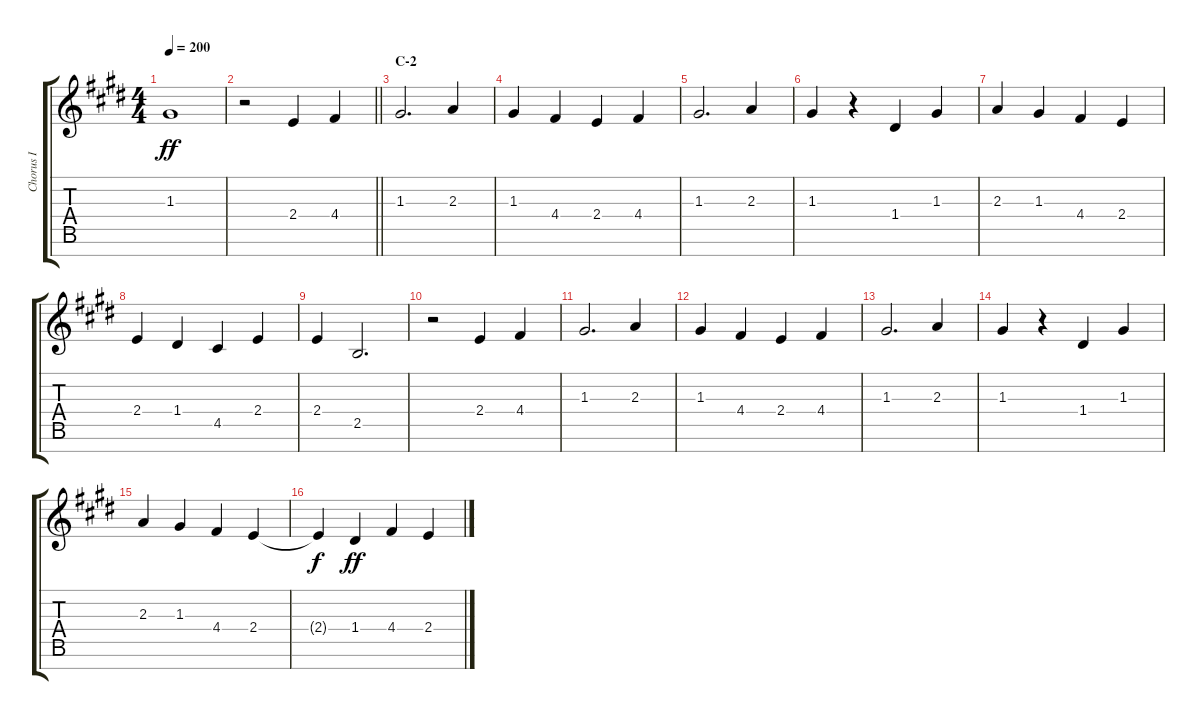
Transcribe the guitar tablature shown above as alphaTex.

\track ("Chorus I" "Chorus I") {instrument voiceoohs}
\staff {score tabs}
\tuning (E5 B4 G4 D4 A3 E3 B2) {hide}
\ts (4 4)
\tempo 200
\clef g2
\ks e
1.3.1{dy ff} |
\barLineRight lightlight
r.2 2.4.4 4.4.4 |
\section ("" "C-2")
1.3.2{d} 2.3.4 |
1.3.4 4.4.4 2.4.4 4.4.4 |
1.3.2{d} 2.3.4 |
1.3.4 r.4 1.4.4 1.3.4 |
2.3.4 1.3.4 4.4.4 2.4.4 |
2.4.4 1.4.4 4.5.4 2.4.4 |
2.4.4 2.5.2{d} |
r.2 2.4.4 4.4.4 |
1.3.2{d} 2.3.4 |
1.3.4 4.4.4 2.4.4 4.4.4 |
1.3.2{d} 2.3.4 |
1.3.4 r.4 1.4.4 1.3.4 |
2.3.4 1.3.4 4.4.4 2.4.4 |
2.4{t}.4{dy f} 1.4.4{dy ff} 4.4.4 2.4.4
